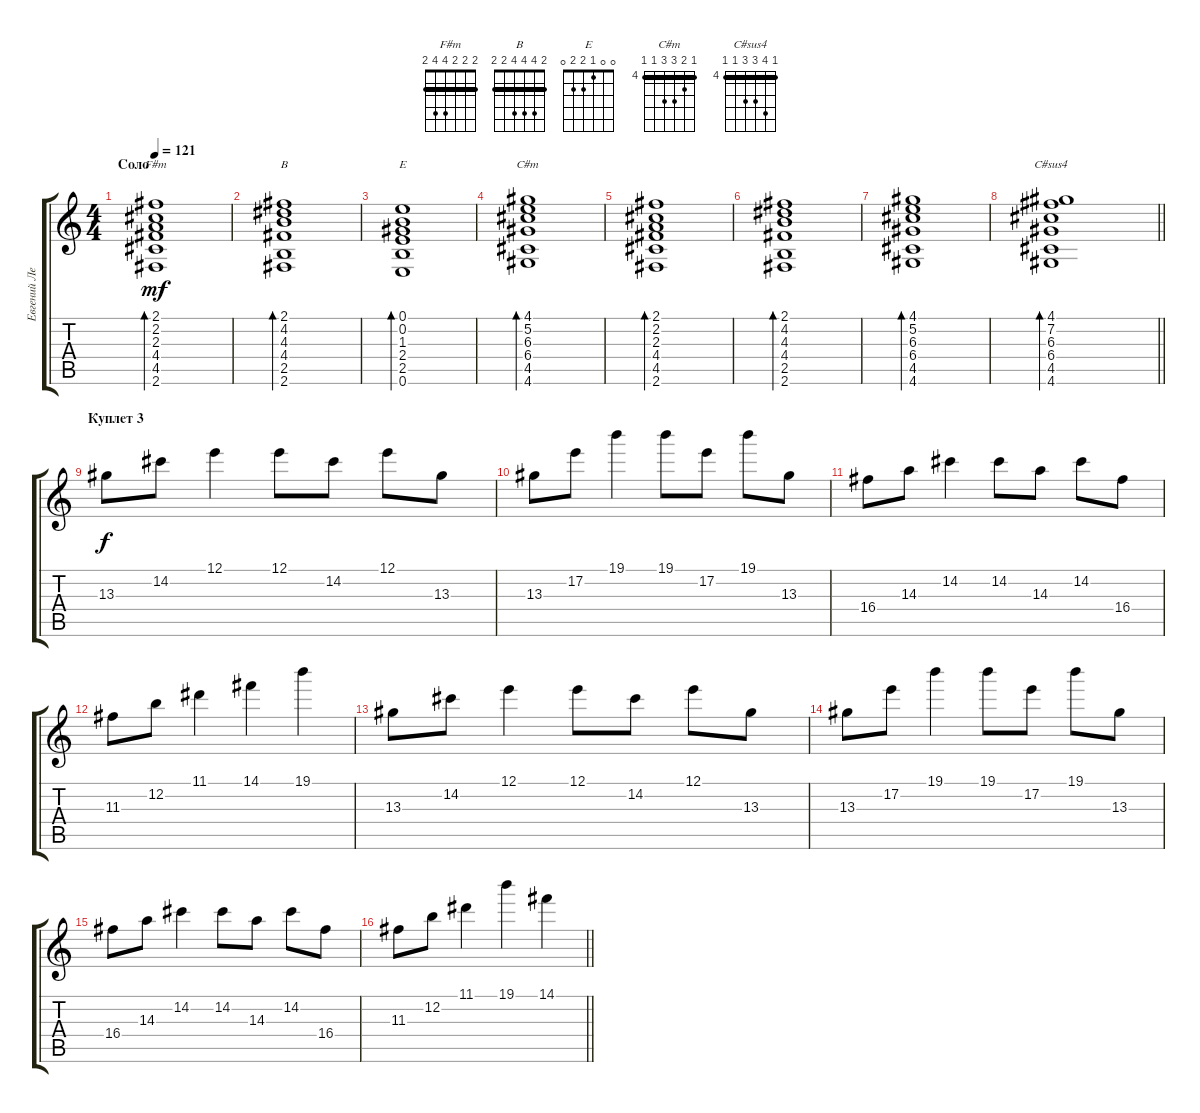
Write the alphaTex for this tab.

\track ("Евгений Левин" "Евгений Ле") {instrument distortionguitar}
\staff {score tabs}
\tuning (E4 B3 G3 D3 A2 E2) {hide}
\chord ("F#m" 2 2 2 4 4 2) {barre 2}
\chord ("B" 2 4 4 4 2 2) {barre 2}
\chord ("E" 0 0 1 2 2 0)
\chord ("C#m" 4 5 6 6 4 4) {firstfret 4 barre 4}
\chord ("C#sus4" 4 7 6 6 4 4) {firstfret 4 barre 4}
\ts (4 4)
\section ("" "Соло")
\tempo 121
\clef g2
\ks c
(2.1 2.2 2.3 4.4 4.5 2.6).1{bd 240 ch "F#m" dy mf} |
(2.1 4.2 4.3 4.4 2.5 2.6).1{bd 240 ch "B"} |
(0.1 0.2 1.3 2.4 2.5 0.6).1{bd 240 ch "E"} |
(4.1 5.2 6.3 6.4 4.5 4.6).1{bd 240 ch "C#m"} |
(2.1 2.2 2.3 4.4 4.5 2.6).1{bd 240} |
(2.1 4.2 4.3 4.4 2.5 2.6).1{bd 240} |
(4.1 5.2 6.3 6.4 4.5 4.6).1{bd 240} |
\barLineRight lightlight
(4.1 7.2 6.3 6.4 4.5 4.6).1{bd 240 ch "C#sus4"} |
\section ("" "Куплет 3")
13.3.8{dy f} 14.2.8 12.1.4 12.1.8 14.2.8 12.1.8 13.3.8 |
13.3.8 17.2.8 19.1.4 19.1.8 17.2.8 19.1.8 13.3.8 |
16.4.8 14.3.8 14.2.4 14.2.8 14.3.8 14.2.8 16.4.8 |
11.3.8 12.2.8 11.1.4 14.1.4 19.1.4 |
13.3.8 14.2.8 12.1.4 12.1.8 14.2.8 12.1.8 13.3.8 |
13.3.8 17.2.8 19.1.4 19.1.8 17.2.8 19.1.8 13.3.8 |
16.4.8 14.3.8 14.2.4 14.2.8 14.3.8 14.2.8 16.4.8 |
\barLineRight lightlight
11.3.8 12.2.8 11.1.4 19.1.4 14.1.4
